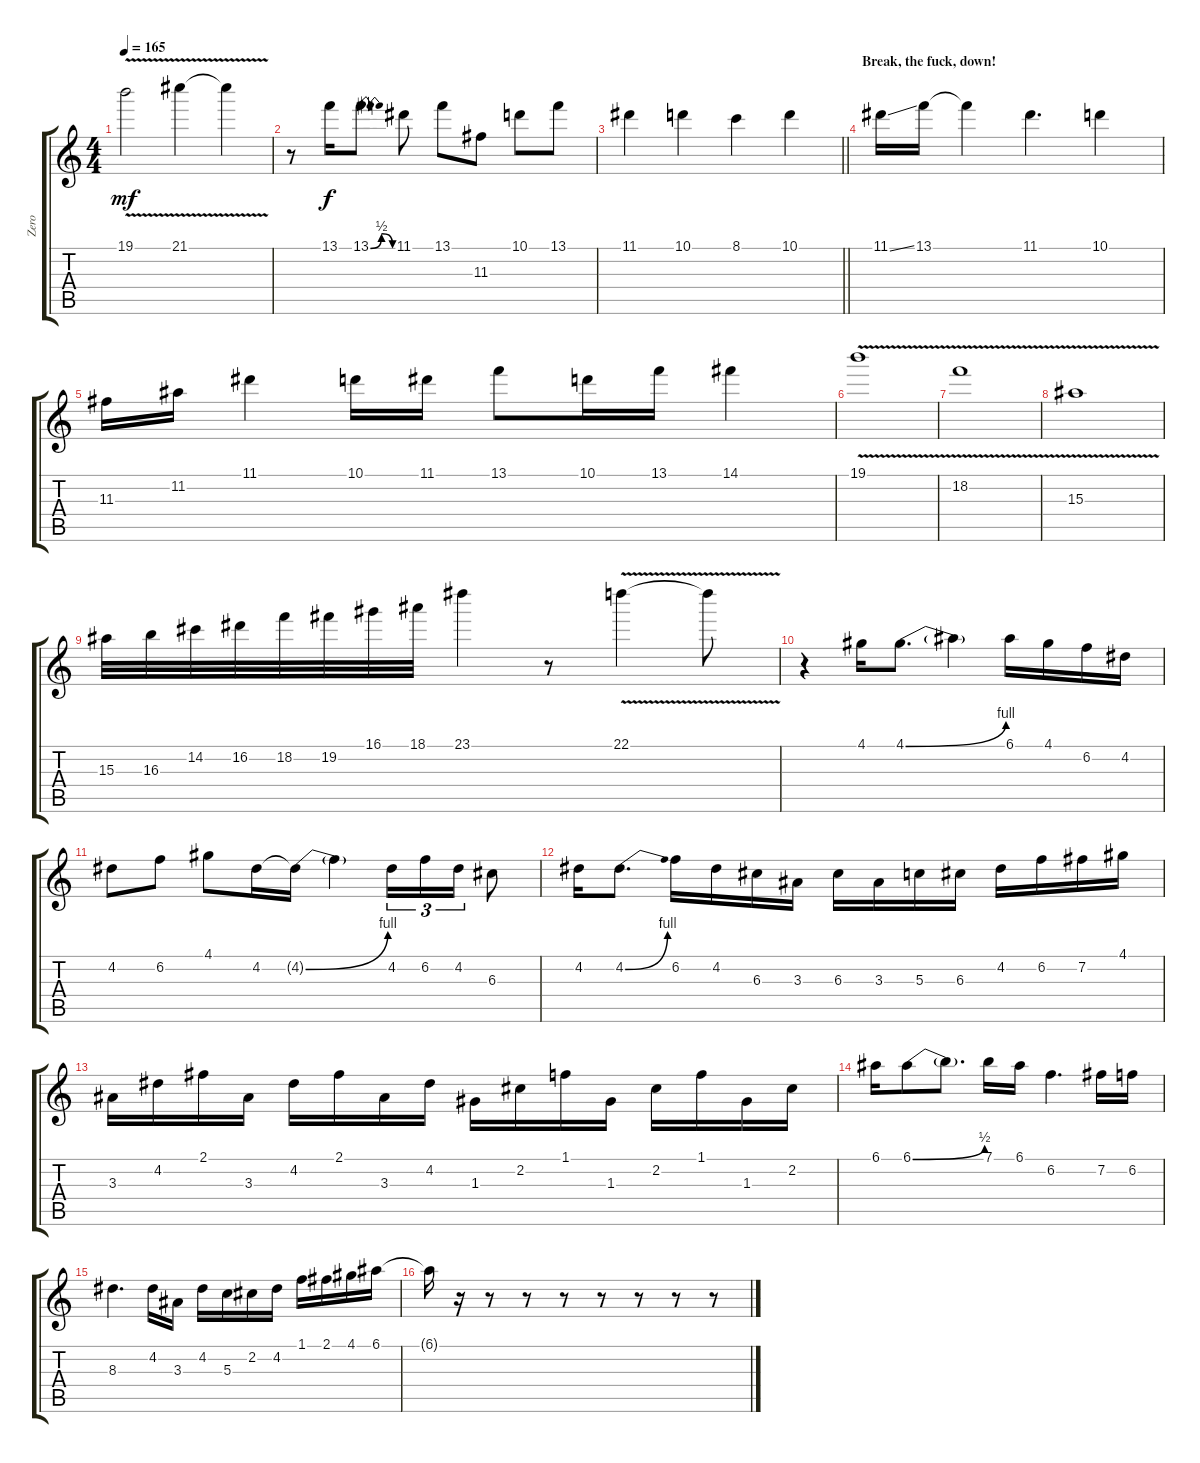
\track ("Zero" "Zero") {instrument overdrivenguitar}
\staff {score tabs}
\tuning (E4 B3 G3 D3 A2 E2) {hide}
\ts (4 4)
\tempo 165
\clef g2
\ks c
19.1{v}.2{dy mf} 21.1{v}.4 21.1{v t}.4 |
r.8 13.1.16{dy f} 13.1{be (bendrelease 0 0 15 2 40 2 60 0)}.8{d} 11.1.8 13.1.8 11.3.8 10.1.8 13.1.8 |
\barLineRight lightlight
11.1.4 10.1.4 8.1.4 10.1.4 |
\section ("" "Break, the fuck, down!")
11.1{ss}.16 13.1.16 13.1{t}.4 11.1.4{d} 10.1.4 |
11.3.16 11.2.16 11.1.4 10.1.16 11.1.16 13.1.8 10.1.16 13.1.16 14.1.4 |
19.1{v}.1 |
18.2{v}.1 |
15.3{v}.1 |
15.3.32 16.3.32 14.2.32 16.2.32 18.2.32 19.2.32 16.1.32 18.1.32 23.1.4 r.8 22.1{v}.4 22.1{t}.8 |
r.4 4.1.16 4.1{be (bend 0 0 60 4)}.8{d} 4.1{t}.4 6.1.16 4.1.16 6.2.16 4.2.16 |
4.2.8 6.2.8 4.1.8 4.2.16 4.2{be (bend 0 0 60 4) t}.16 4.2{t}.4 4.2.16{tu (3 2)} 6.2.16{tu (3 2)} 4.2.16{tu (3 2)} 6.3.8 |
4.2.16 4.2{be (bend 0 0 60 4)}.8{d} 6.2.16 4.2.16 6.3.16 3.3.16 6.3.16 3.3.16 5.3.16 6.3.16 4.2.16 6.2.16 7.2.16 4.1.16 |
3.3.16 4.2.16 2.1.16 3.3.16 4.2.16 2.1.16 3.3.16 4.2.16 1.3.16 2.2.16 1.1.16 1.3.16 2.2.16 1.1.16 1.3.16 2.2.16 |
6.1.16 6.1{be (bend 0 0 60 2)}.8 6.1{t}.8{d} 7.1.16 6.1.16 6.2.4{d} 7.2.16 6.2.16 |
8.3.4{d} 4.2.16 3.3.16 4.2.16 5.3.16 2.2.16 4.2.16 1.1.16 2.1.16 4.1.16 6.1.16 |
6.1{t}.16 r.16 r.8 r.8 r.8 r.8 r.8 r.8 r.8
